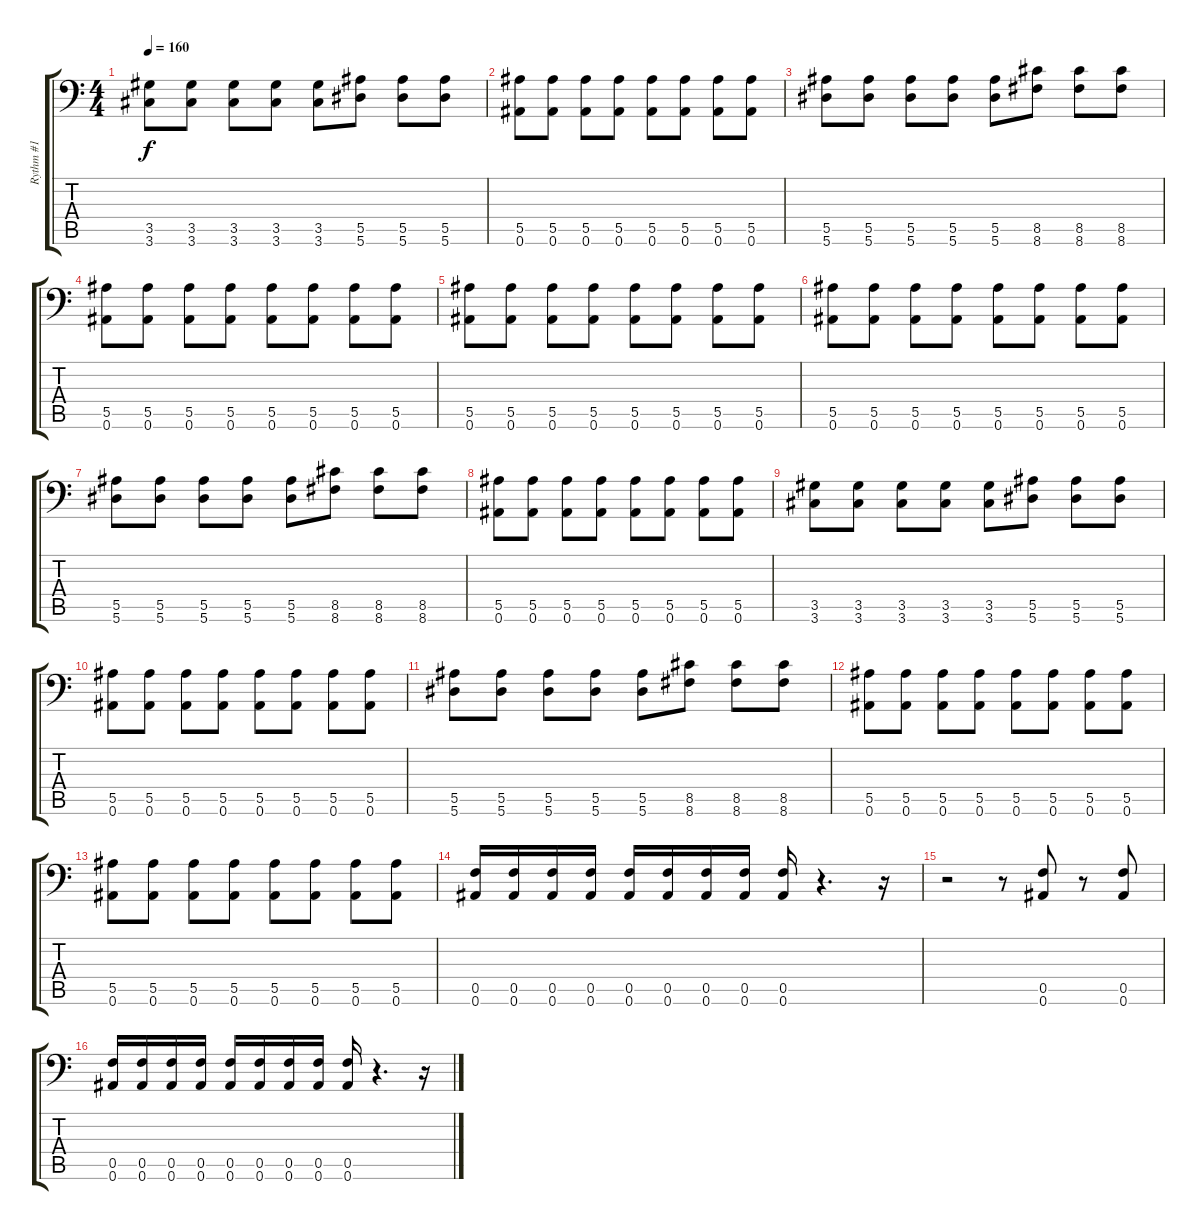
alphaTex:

\track ("Rythm #1" "Rythm #1") {instrument distortionguitar}
\staff {score tabs}
\tuning (C4 G3 Eb3 Bb2 F2 Bb1) {hide}
\ts (4 4)
\tempo 160
\clef f4
\ks c
(3.5 3.6).8{dy f} (3.5 3.6).8 (3.5 3.6).8 (3.5 3.6).8 (3.5 3.6).8 (5.5 5.6).8 (5.5 5.6).8 (5.5 5.6).8 |
(5.5 0.6).8 (5.5 0.6).8 (5.5 0.6).8 (5.5 0.6).8 (5.5 0.6).8 (5.5 0.6).8 (5.5 0.6).8 (5.5 0.6).8 |
(5.5 5.6).8 (5.5 5.6).8 (5.5 5.6).8 (5.5 5.6).8 (5.5 5.6).8 (8.5 8.6).8 (8.5 8.6).8 (8.5 8.6).8 |
(5.5 0.6).8 (5.5 0.6).8 (5.5 0.6).8 (5.5 0.6).8 (5.5 0.6).8 (5.5 0.6).8 (5.5 0.6).8 (5.5 0.6).8 |
(5.5 0.6).8 (5.5 0.6).8 (5.5 0.6).8 (5.5 0.6).8 (5.5 0.6).8 (5.5 0.6).8 (5.5 0.6).8 (5.5 0.6).8 |
(5.5 0.6).8 (5.5 0.6).8 (5.5 0.6).8 (5.5 0.6).8 (5.5 0.6).8 (5.5 0.6).8 (5.5 0.6).8 (5.5 0.6).8 |
(5.5 5.6).8 (5.5 5.6).8 (5.5 5.6).8 (5.5 5.6).8 (5.5 5.6).8 (8.5 8.6).8 (8.5 8.6).8 (8.5 8.6).8 |
(5.5 0.6).8 (5.5 0.6).8 (5.5 0.6).8 (5.5 0.6).8 (5.5 0.6).8 (5.5 0.6).8 (5.5 0.6).8 (5.5 0.6).8 |
(3.5 3.6).8 (3.5 3.6).8 (3.5 3.6).8 (3.5 3.6).8 (3.5 3.6).8 (5.5 5.6).8 (5.5 5.6).8 (5.5 5.6).8 |
(5.5 0.6).8{instrument distortionguitar} (5.5 0.6).8 (5.5 0.6).8 (5.5 0.6).8 (5.5 0.6).8 (5.5 0.6).8 (5.5 0.6).8 (5.5 0.6).8 |
(5.5 5.6).8 (5.5 5.6).8 (5.5 5.6).8 (5.5 5.6).8 (5.5 5.6).8 (8.5 8.6).8 (8.5 8.6).8 (8.5 8.6).8 |
(5.5 0.6).8 (5.5 0.6).8 (5.5 0.6).8 (5.5 0.6).8 (5.5 0.6).8 (5.5 0.6).8 (5.5 0.6).8 (5.5 0.6).8 |
(5.5 0.6).8 (5.5 0.6).8 (5.5 0.6).8 (5.5 0.6).8 (5.5 0.6).8 (5.5 0.6).8 (5.5 0.6).8 (5.5 0.6).8 |
(0.5 0.6).16 (0.5 0.6).16 (0.5 0.6).16 (0.5 0.6).16 (0.5 0.6).16 (0.5 0.6).16 (0.5 0.6).16 (0.5 0.6).16 (0.5 0.6).16 r.4{d} r.16 |
r.2 r.8 (0.5 0.6).8 r.8 (0.5 0.6).8 |
(0.5 0.6).16 (0.5 0.6).16 (0.5 0.6).16 (0.5 0.6).16 (0.5 0.6).16 (0.5 0.6).16 (0.5 0.6).16 (0.5 0.6).16 (0.5 0.6).16 r.4{d} r.16
